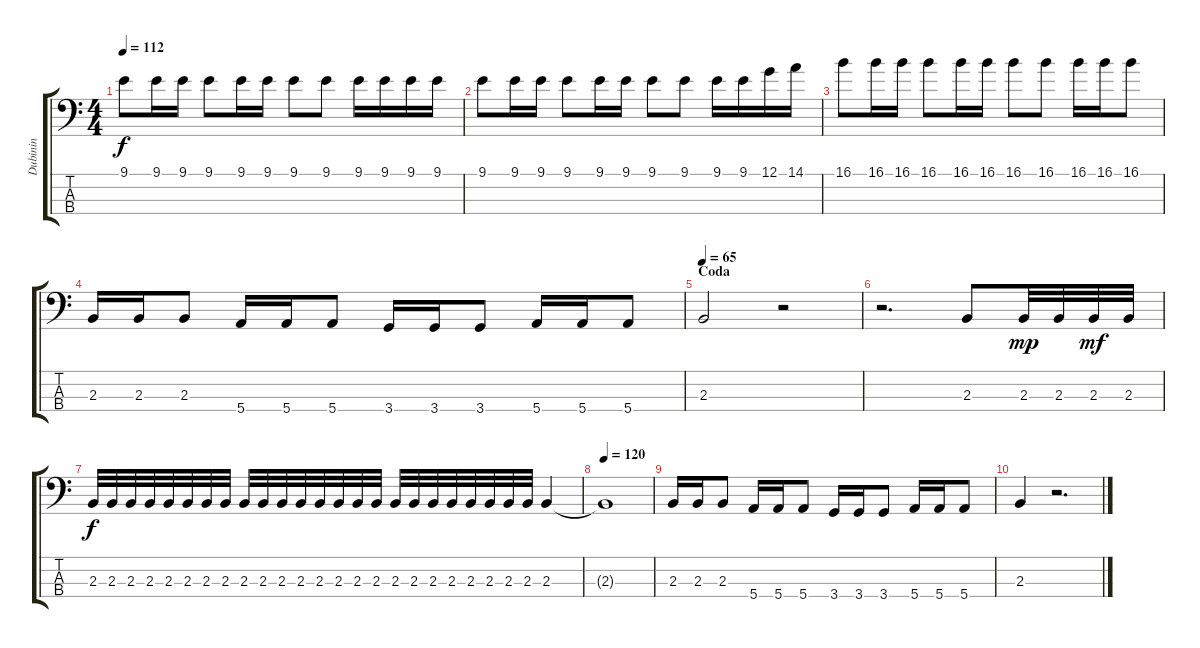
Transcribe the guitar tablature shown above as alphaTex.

\track ("Dubinin" "Dubinin") {instrument electricbassfinger}
\staff {score tabs}
\tuning (G2 D2 A1 E1) {hide}
\ts (4 4)
\tempo 112
\clef f4
\ks c
9.1.8{dy f} 9.1.16 9.1.16 9.1.8 9.1.16 9.1.16 9.1.8 9.1.8 9.1.16 9.1.16 9.1.16 9.1.16 |
9.1.8 9.1.16 9.1.16 9.1.8 9.1.16 9.1.16 9.1.8 9.1.8 9.1.16 9.1.16 12.1.16 14.1.16 |
16.1.8 16.1.16 16.1.16 16.1.8 16.1.16 16.1.16 16.1.8 16.1.8 16.1.16 16.1.16 16.1.8 |
2.3.16 2.3.16 2.3.8 5.4.16 5.4.16 5.4.8 3.4.16 3.4.16 3.4.8 5.4.16 5.4.16 5.4.8 |
\section ("" "Coda")
\tempo 65
2.3.2 r.2 |
r.2{d} 2.3.8 2.3.32{dy mp} 2.3.32 2.3.32{dy mf} 2.3.32 |
2.3.32{dy f} 2.3.32 2.3.32 2.3.32 2.3.32 2.3.32 2.3.32 2.3.32 2.3.32 2.3.32 2.3.32 2.3.32 2.3.32 2.3.32 2.3.32 2.3.32 2.3.32 2.3.32 2.3.32 2.3.32 2.3.32 2.3.32 2.3.32 2.3.32 2.3.4 |
\tempo 120
2.3{t}.1 |
2.3.16 2.3.16 2.3.8 5.4.16 5.4.16 5.4.8 3.4.16 3.4.16 3.4.8 5.4.16 5.4.16 5.4.8 |
2.3.4 r.2{d}
